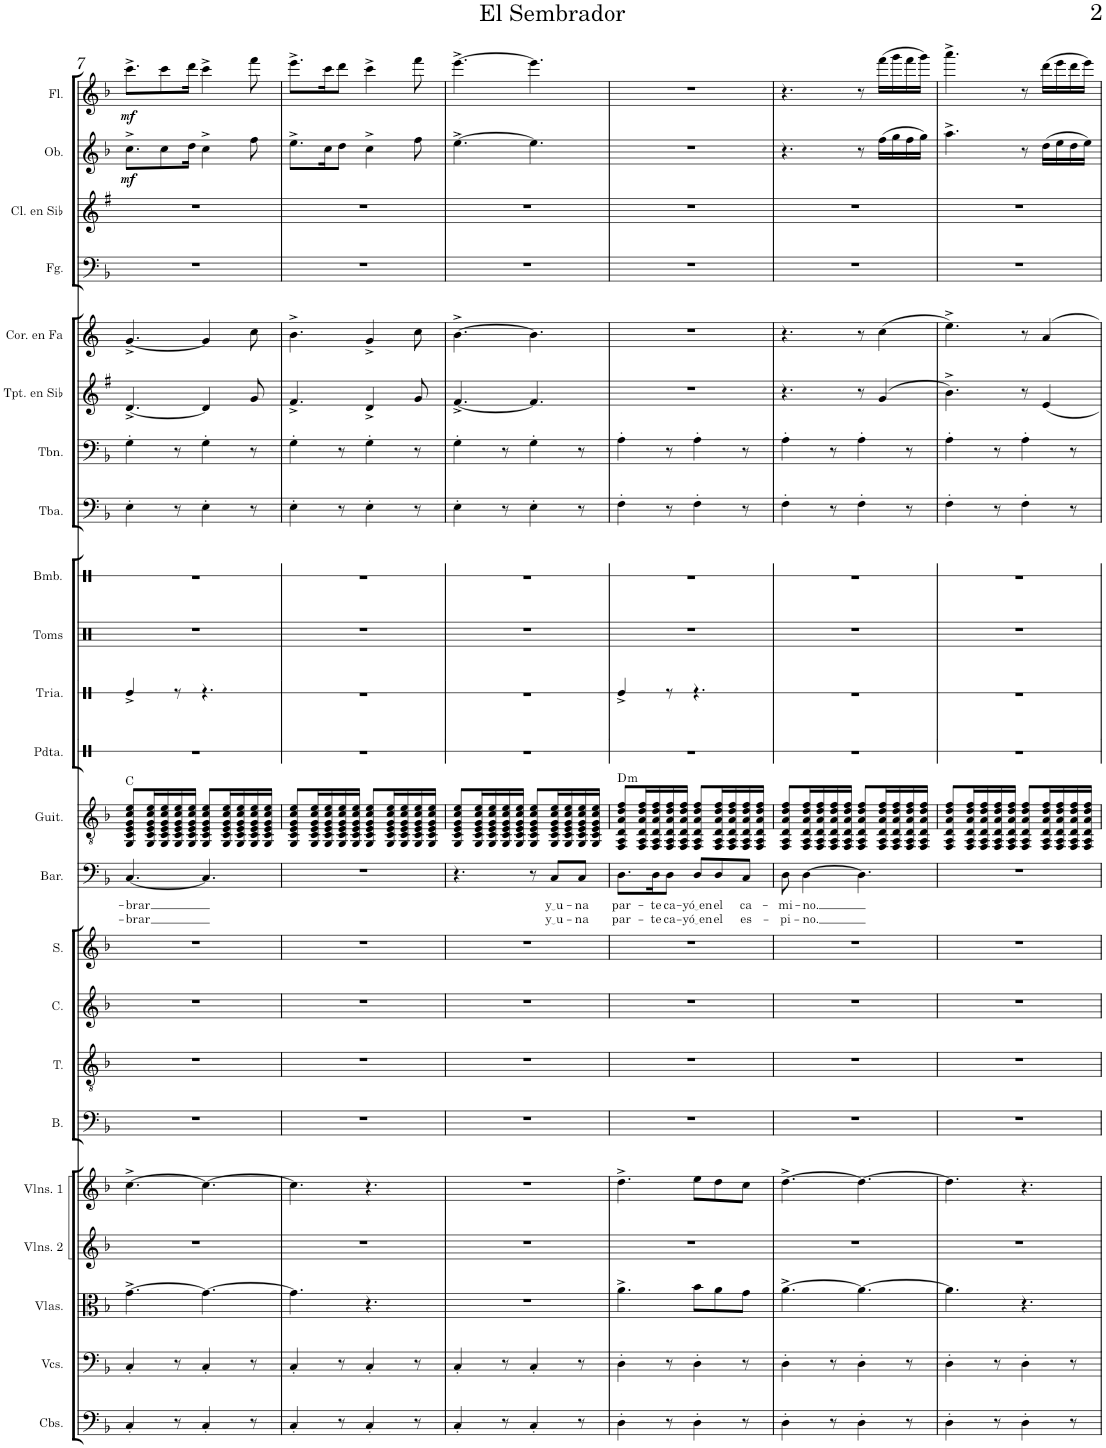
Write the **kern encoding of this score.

**kern	**kern	**kern	**kern	**kern	**kern	**kern	**kern	**kern	**kern	**text	**text	**kern	**harte	**kern	**kern	**kern	**kern	**kern	**kern	**kern	**kern	**kern	**kern	**kern	**dynam	**kern	**dynam
*part23	*part22	*part21	*part20	*part19	*part18	*part17	*part16	*part15	*part14	*part14	*part14	*part13	*part13	*part12	*part11	*part10	*part9	*part8	*part7	*part6	*part5	*part4	*part3	*part2	*part2	*part1	*part1
*staff23	*staff22	*staff21	*staff20	*staff19	*staff18	*staff17	*staff16	*staff15	*staff14	*staff14	*staff14	*staff13	*	*staff12	*staff11	*staff10	*staff9	*staff8	*staff7	*staff6	*staff5	*staff4	*staff3	*staff2	*staff2	*staff1	*staff1
*I"Contrabajos	*I"Violonchelos	*I"Violas	*I"Violines 2	*I"Violines 1	*I"Bajo	*I"Tenor	*I"Contralto	*I"Soprano	*I"Barítono	*	*	*I"Guitarra clásica	*	*I"Pandereta	*I"Triángulo	*I"Toms	*I"Bombo	*I"Tuba	*I"Trombón	*I"Trompeta en Sib	*I"Trompa en Fa	*I"Fagot	*I"Clarinete en Sib	*I"Oboe	*	*I"Flauta	*
*I'Cbs.	*I'Vcs.	*I'Vlas.	*I'Vlns. 2	*I'Vlns. 1	*I'B.	*I'T.	*I'C.	*I'S.	*I'Bar.	*	*	*I'Guit.	*	*I'Pdta.	*	*I'Toms	*I'Bmb.	*I'Tba.	*I'Tbn.	*I'Tpt. en Sib	*	*I'Fg.	*I'Cl. en Sib	*I'Ob.	*	*I'Fl.	*
!!LO:PB:g=z
*clefF4	*clefF4	*clefC3	*clefG2	*clefG2	*clefF4	*clefGv2	*clefG2	*clefG2	*clefF4	*	*	*clefGv2	*	*clefX	*clefX	*clefX	*clefX	*clefF4	*clefF4	*clefG2	*clefG2	*clefF4	*clefG2	*clefG2	*	*clefG2	*
*Trd7c12	*	*	*	*	*	*	*	*	*	*	*	*	*	*	*	*	*	*	*	*Trd1c2	*Trd4c7	*	*Trd1c2	*	*	*	*
*k[b-]	*k[b-]	*k[b-]	*k[b-]	*k[b-]	*k[b-]	*k[b-]	*k[b-]	*k[b-]	*k[b-]	*	*	*k[b-]	*	*k[]	*k[]	*k[]	*k[]	*k[b-]	*k[b-]	*k[f#]	*k[]	*k[b-]	*k[f#]	*k[b-]	*	*k[b-]	*
*M6/8	*M6/8	*M6/8	*M6/8	*M6/8	*M6/8	*M6/8	*M6/8	*M6/8	*M6/8	*	*	*M6/8	*	*M6/8	*M6/8	*M6/8	*M6/8	*M6/8	*M6/8	*M6/8	*M6/8	*M6/8	*M6/8	*M6/8	*	*M6/8	*
=7	=7	=7	=7	=7	=7	=7	=7	=7	=7	=7	=7	=7	=7	=7	=7	=7	=7	=7	=7	=7	=7	=7	=7	=7	=7	=7	=7
!	!	!	!	!	!	!	!	!	!	!LO:LY:b	!LO:LY:b	!	!	!	!	!	!	!	!	!	!	!	!	!	!LO:DY:b	!	!LO:DY:b
4C'/	4C'/	[4.g^\	2.r	[4.cc^\	2.r	2.r	2.r	2.r	[4.C/	-brar	-brar	8GG/ 8C/ 8E/ 8G/ 8c/ 8e/L	C:maj	2.r	4Re^/	2.r	2.r	4E'\	4G'\	[4.d^/	[4.g^/	2.r	2.r	8.cc^\L	mf	8.ccc^\L	mf
.	.	.	.	.	.	.	.	.	.	.	.	16GG/ 16C/ 16E/ 16G/ 16c/ 16e/L	.	.	.	.	.	.	.	.	.	.	.	.	.	.	.
.	.	.	.	.	.	.	.	.	.	.	.	16GG/ 16C/ 16E/ 16G/ 16c/ 16e/	.	.	.	.	.	.	.	.	.	.	.	8cc\	.	8ccc\	.
8r	8r	.	.	.	.	.	.	.	.	.	.	16GG/ 16C/ 16E/ 16G/ 16c/ 16e/	.	.	8r	.	.	8r	8r	.	.	.	.	.	.	.	.
.	.	.	.	.	.	.	.	.	.	.	.	16GG/ 16C/ 16E/ 16G/ 16c/ 16e/JJ	.	.	.	.	.	.	.	.	.	.	.	16dd\Jk	.	16ddd\Jk	.
4C'/	4C'/	4.g\_	.	4.cc\_	.	.	.	.	4.C/]	.	.	8GG/ 8C/ 8E/ 8G/ 8c/ 8e/L	.	.	4.r	.	.	4E'\	4G'\	4d/]	4g/]	.	.	4cc^\	.	4ccc^\	.
.	.	.	.	.	.	.	.	.	.	.	.	16GG/ 16C/ 16E/ 16G/ 16c/ 16e/L	.	.	.	.	.	.	.	.	.	.	.	.	.	.	.
.	.	.	.	.	.	.	.	.	.	.	.	16GG/ 16C/ 16E/ 16G/ 16c/ 16e/	.	.	.	.	.	.	.	.	.	.	.	.	.	.	.
8r	8r	.	.	.	.	.	.	.	.	.	.	16GG/ 16C/ 16E/ 16G/ 16c/ 16e/	.	.	.	.	.	8r	8r	8g/	8cc\	.	.	8ff\	.	8fff\	.
.	.	.	.	.	.	.	.	.	.	.	.	16GG/ 16C/ 16E/ 16G/ 16c/ 16e/JJ	.	.	.	.	.	.	.	.	.	.	.	.	.	.	.
=8	=8	=8	=8	=8	=8	=8	=8	=8	=8	=8	=8	=8	=8	=8	=8	=8	=8	=8	=8	=8	=8	=8	=8	=8	=8	=8	=8
4C'/	4C'/	4.g\]	2.r	4.cc\]	2.r	2.r	2.r	2.r	2.r	.	.	8GG/ 8C/ 8E/ 8G/ 8c/ 8e/L	.	2.r	2.r	2.r	2.r	4E'\	4G'\	4.f#^/	4.b^\	2.r	2.r	8.ee^\L	.	8.eee^\L	.
.	.	.	.	.	.	.	.	.	.	.	.	16GG/ 16C/ 16E/ 16G/ 16c/ 16e/L	.	.	.	.	.	.	.	.	.	.	.	.	.	.	.
.	.	.	.	.	.	.	.	.	.	.	.	16GG/ 16C/ 16E/ 16G/ 16c/ 16e/	.	.	.	.	.	.	.	.	.	.	.	16cc\K	.	16ccc\K	.
8r	8r	.	.	.	.	.	.	.	.	.	.	16GG/ 16C/ 16E/ 16G/ 16c/ 16e/	.	.	.	.	.	8r	8r	.	.	.	.	8dd\J	.	8ddd\J	.
.	.	.	.	.	.	.	.	.	.	.	.	16GG/ 16C/ 16E/ 16G/ 16c/ 16e/JJ	.	.	.	.	.	.	.	.	.	.	.	.	.	.	.
4C'/	4C'/	4.r	.	4.r	.	.	.	.	.	.	.	8GG/ 8C/ 8E/ 8G/ 8c/ 8e/L	.	.	.	.	.	4E'\	4G'\	4d^/	4g^/	.	.	4cc^\	.	4ccc^\	.
.	.	.	.	.	.	.	.	.	.	.	.	16GG/ 16C/ 16E/ 16G/ 16c/ 16e/L	.	.	.	.	.	.	.	.	.	.	.	.	.	.	.
.	.	.	.	.	.	.	.	.	.	.	.	16GG/ 16C/ 16E/ 16G/ 16c/ 16e/	.	.	.	.	.	.	.	.	.	.	.	.	.	.	.
8r	8r	.	.	.	.	.	.	.	.	.	.	16GG/ 16C/ 16E/ 16G/ 16c/ 16e/	.	.	.	.	.	8r	8r	8g/	8cc\	.	.	8ff\	.	8fff\	.
.	.	.	.	.	.	.	.	.	.	.	.	16GG/ 16C/ 16E/ 16G/ 16c/ 16e/JJ	.	.	.	.	.	.	.	.	.	.	.	.	.	.	.
=9	=9	=9	=9	=9	=9	=9	=9	=9	=9	=9	=9	=9	=9	=9	=9	=9	=9	=9	=9	=9	=9	=9	=9	=9	=9	=9	=9
4C'/	4C'/	2.r	2.r	2.r	2.r	2.r	2.r	2.r	4.r	.	.	8GG/ 8C/ 8E/ 8G/ 8c/ 8e/L	.	2.r	2.r	2.r	2.r	4E'\	4G'\	[4.f#^/	[4.b^\	2.r	2.r	[4.ee^\	.	[4.eee^\	.
.	.	.	.	.	.	.	.	.	.	.	.	16GG/ 16C/ 16E/ 16G/ 16c/ 16e/L	.	.	.	.	.	.	.	.	.	.	.	.	.	.	.
.	.	.	.	.	.	.	.	.	.	.	.	16GG/ 16C/ 16E/ 16G/ 16c/ 16e/	.	.	.	.	.	.	.	.	.	.	.	.	.	.	.
8r	8r	.	.	.	.	.	.	.	.	.	.	16GG/ 16C/ 16E/ 16G/ 16c/ 16e/	.	.	.	.	.	8r	8r	.	.	.	.	.	.	.	.
.	.	.	.	.	.	.	.	.	.	.	.	16GG/ 16C/ 16E/ 16G/ 16c/ 16e/JJ	.	.	.	.	.	.	.	.	.	.	.	.	.	.	.
4C'/	4C'/	.	.	.	.	.	.	.	8r	.	.	8GG/ 8C/ 8E/ 8G/ 8c/ 8e/L	.	.	.	.	.	4E'\	4G'\	4.f#/]	4.b\]	.	.	4.ee\]	.	4.eee\]	.
!	!	!	!	!	!	!	!	!	!	!LO:LY:b	!LO:LY:b	!	!	!	!	!	!	!	!	!	!	!	!	!	!	!	!
.	.	.	.	.	.	.	.	.	8C/L	y u	y u	16GG/ 16C/ 16E/ 16G/ 16c/ 16e/L	.	.	.	.	.	.	.	.	.	.	.	.	.	.	.
.	.	.	.	.	.	.	.	.	.	.	.	16GG/ 16C/ 16E/ 16G/ 16c/ 16e/	.	.	.	.	.	.	.	.	.	.	.	.	.	.	.
!	!	!	!	!	!	!	!	!	!	!LO:LY:b	!LO:LY:b	!	!	!	!	!	!	!	!	!	!	!	!	!	!	!	!
8r	8r	.	.	.	.	.	.	.	8C/J	-na	-na	16GG/ 16C/ 16E/ 16G/ 16c/ 16e/	.	.	.	.	.	8r	8r	.	.	.	.	.	.	.	.
.	.	.	.	.	.	.	.	.	.	.	.	16GG/ 16C/ 16E/ 16G/ 16c/ 16e/JJ	.	.	.	.	.	.	.	.	.	.	.	.	.	.	.
=10	=10	=10	=10	=10	=10	=10	=10	=10	=10	=10	=10	=10	=10	=10	=10	=10	=10	=10	=10	=10	=10	=10	=10	=10	=10	=10	=10
!	!	!	!	!	!	!	!	!	!	!LO:LY:b	!LO:LY:b	!	!LO:H:kt=m	!	!	!	!	!	!	!	!	!	!	!	!	!	!
4D'\	4D'\	4.a^\	2.r	4.dd^\	2.r	2.r	2.r	2.r	8.D\L	par-	par-	8FF/ 8AA/ 8D/ 8A/ 8d/ 8f/L	D:min	2.r	4Re^/	2.r	2.r	4F'\	4A'\	2.r	2.r	2.r	2.r	2.r	.	2.r	.
.	.	.	.	.	.	.	.	.	.	.	.	16FF/ 16AA/ 16D/ 16A/ 16d/ 16f/L	.	.	.	.	.	.	.	.	.	.	.	.	.	.	.
!	!	!	!	!	!	!	!	!	!	!LO:LY:b	!LO:LY:b	!	!	!	!	!	!	!	!	!	!	!	!	!	!	!	!
.	.	.	.	.	.	.	.	.	16D\K	-te	-te	16FF/ 16AA/ 16D/ 16A/ 16d/ 16f/	.	.	.	.	.	.	.	.	.	.	.	.	.	.	.
!	!	!	!	!	!	!	!	!	!	!LO:LY:b	!LO:LY:b	!	!	!	!	!	!	!	!	!	!	!	!	!	!	!	!
8r	8r	.	.	.	.	.	.	.	8D\J	ca-	ca-	16FF/ 16AA/ 16D/ 16A/ 16d/ 16f/	.	.	8r	.	.	8r	8r	.	.	.	.	.	.	.	.
.	.	.	.	.	.	.	.	.	.	.	.	16FF/ 16AA/ 16D/ 16A/ 16d/ 16f/JJ	.	.	.	.	.	.	.	.	.	.	.	.	.	.	.
!	!	!	!	!	!	!	!	!	!	!LO:LY:b	!LO:LY:b	!	!	!	!	!	!	!	!	!	!	!	!	!	!	!	!
4D'\	4D'\	8b-\L	.	8ee\L	.	.	.	.	8D/L	yó en	yó en	8FF/ 8AA/ 8D/ 8A/ 8d/ 8f/L	.	.	4.r	.	.	4F'\	4A'\	.	.	.	.	.	.	.	.
!	!	!	!	!	!	!	!	!	!	!LO:LY:b	!LO:LY:b	!	!	!	!	!	!	!	!	!	!	!	!	!	!	!	!
.	.	8a\	.	8dd\	.	.	.	.	8D/	el	el	16FF/ 16AA/ 16D/ 16A/ 16d/ 16f/L	.	.	.	.	.	.	.	.	.	.	.	.	.	.	.
.	.	.	.	.	.	.	.	.	.	.	.	16FF/ 16AA/ 16D/ 16A/ 16d/ 16f/	.	.	.	.	.	.	.	.	.	.	.	.	.	.	.
!	!	!	!	!	!	!	!	!	!	!LO:LY:b	!LO:LY:b	!	!	!	!	!	!	!	!	!	!	!	!	!	!	!	!
8r	8r	8g\J	.	8cc\J	.	.	.	.	8C/J	ca-	es-	16FF/ 16AA/ 16D/ 16A/ 16d/ 16f/	.	.	.	.	.	8r	8r	.	.	.	.	.	.	.	.
.	.	.	.	.	.	.	.	.	.	.	.	16FF/ 16AA/ 16D/ 16A/ 16d/ 16f/JJ	.	.	.	.	.	.	.	.	.	.	.	.	.	.	.
=11	=11	=11	=11	=11	=11	=11	=11	=11	=11	=11	=11	=11	=11	=11	=11	=11	=11	=11	=11	=11	=11	=11	=11	=11	=11	=11	=11
!	!	!	!	!	!	!	!	!	!	!LO:LY:b	!LO:LY:b	!	!	!	!	!	!	!	!	!	!	!	!	!	!	!	!
4D'\	4D'\	[4.a^\	2.r	[4.dd^\	2.r	2.r	2.r	2.r	8D\	-mi-	-pi-	8FF/ 8AA/ 8D/ 8A/ 8d/ 8f/L	.	2.r	2.r	2.r	2.r	4F'\	4A'\	4.r	4.r	2.r	2.r	4.r	.	4.r	.
!	!	!	!	!	!	!	!	!	!	!LO:LY:b	!LO:LY:b	!	!	!	!	!	!	!	!	!	!	!	!	!	!	!	!
.	.	.	.	.	.	.	.	.	[4D\	-no.	-no.	16FF/ 16AA/ 16D/ 16A/ 16d/ 16f/L	.	.	.	.	.	.	.	.	.	.	.	.	.	.	.
.	.	.	.	.	.	.	.	.	.	.	.	16FF/ 16AA/ 16D/ 16A/ 16d/ 16f/	.	.	.	.	.	.	.	.	.	.	.	.	.	.	.
8r	8r	.	.	.	.	.	.	.	.	.	.	16FF/ 16AA/ 16D/ 16A/ 16d/ 16f/	.	.	.	.	.	8r	8r	.	.	.	.	.	.	.	.
.	.	.	.	.	.	.	.	.	.	.	.	16FF/ 16AA/ 16D/ 16A/ 16d/ 16f/JJ	.	.	.	.	.	.	.	.	.	.	.	.	.	.	.
4D'\	4D'\	4.a\_	.	4.dd\_	.	.	.	.	4.D\]	.	.	8FF/ 8AA/ 8D/ 8A/ 8d/ 8f/L	.	.	.	.	.	4F'\	4A'\	8r	8r	.	.	8r	.	8r	.
.	.	.	.	.	.	.	.	.	.	.	.	16FF/ 16AA/ 16D/ 16A/ 16d/ 16f/L	.	.	.	.	.	.	.	(4g/	(4cc\	.	.	(16ff\LL	.	(16fff\LL	.
.	.	.	.	.	.	.	.	.	.	.	.	16FF/ 16AA/ 16D/ 16A/ 16d/ 16f/	.	.	.	.	.	.	.	.	.	.	.	16gg\	.	16ggg\	.
8r	8r	.	.	.	.	.	.	.	.	.	.	16FF/ 16AA/ 16D/ 16A/ 16d/ 16f/	.	.	.	.	.	8r	8r	.	.	.	.	16ff\	.	16fff\	.
.	.	.	.	.	.	.	.	.	.	.	.	16FF/ 16AA/ 16D/ 16A/ 16d/ 16f/JJ	.	.	.	.	.	.	.	.	.	.	.	16gg\JJ)	.	16ggg\JJ)	.
=12	=12	=12	=12	=12	=12	=12	=12	=12	=12	=12	=12	=12	=12	=12	=12	=12	=12	=12	=12	=12	=12	=12	=12	=12	=12	=12	=12
4D'\	4D'\	4.a\]	2.r	4.dd\]	2.r	2.r	2.r	2.r	2.r	.	.	8FF/ 8AA/ 8D/ 8A/ 8d/ 8f/L	.	2.r	2.r	2.r	2.r	4F'\	4A'\	4.b^\)	4.ee^\)	2.r	2.r	4.aa^\	.	4.aaa^\	.
.	.	.	.	.	.	.	.	.	.	.	.	16FF/ 16AA/ 16D/ 16A/ 16d/ 16f/L	.	.	.	.	.	.	.	.	.	.	.	.	.	.	.
.	.	.	.	.	.	.	.	.	.	.	.	16FF/ 16AA/ 16D/ 16A/ 16d/ 16f/	.	.	.	.	.	.	.	.	.	.	.	.	.	.	.
8r	8r	.	.	.	.	.	.	.	.	.	.	16FF/ 16AA/ 16D/ 16A/ 16d/ 16f/	.	.	.	.	.	8r	8r	.	.	.	.	.	.	.	.
.	.	.	.	.	.	.	.	.	.	.	.	16FF/ 16AA/ 16D/ 16A/ 16d/ 16f/JJ	.	.	.	.	.	.	.	.	.	.	.	.	.	.	.
4D'\	4D'\	4.r	.	4.r	.	.	.	.	.	.	.	8FF/ 8AA/ 8D/ 8A/ 8d/ 8f/L	.	.	.	.	.	4F'\	4A'\	8r	8r	.	.	8r	.	8r	.
.	.	.	.	.	.	.	.	.	.	.	.	16FF/ 16AA/ 16D/ 16A/ 16d/ 16f/L	.	.	.	.	.	.	.	4e/	4a/	.	.	(16dd\LL	.	(16ddd\LL	.
.	.	.	.	.	.	.	.	.	.	.	.	16FF/ 16AA/ 16D/ 16A/ 16d/ 16f/	.	.	.	.	.	.	.	.	.	.	.	16ee\	.	16eee\	.
8r	8r	.	.	.	.	.	.	.	.	.	.	16FF/ 16AA/ 16D/ 16A/ 16d/ 16f/	.	.	.	.	.	8r	8r	.	.	.	.	16dd\	.	16ddd\	.
.	.	.	.	.	.	.	.	.	.	.	.	16FF/ 16AA/ 16D/ 16A/ 16d/ 16f/JJ	.	.	.	.	.	.	.	.	.	.	.	16ee\JJ)	.	16eee\JJ)	.
=	=	=	=	=	=	=	=	=	=	=	=	=	=	=	=	=	=	=	=	=	=	=	=	=	=	=	=
*-	*-	*-	*-	*-	*-	*-	*-	*-	*-	*-	*-	*-	*-	*-	*-	*-	*-	*-	*-	*-	*-	*-	*-	*-	*-	*-	*-
